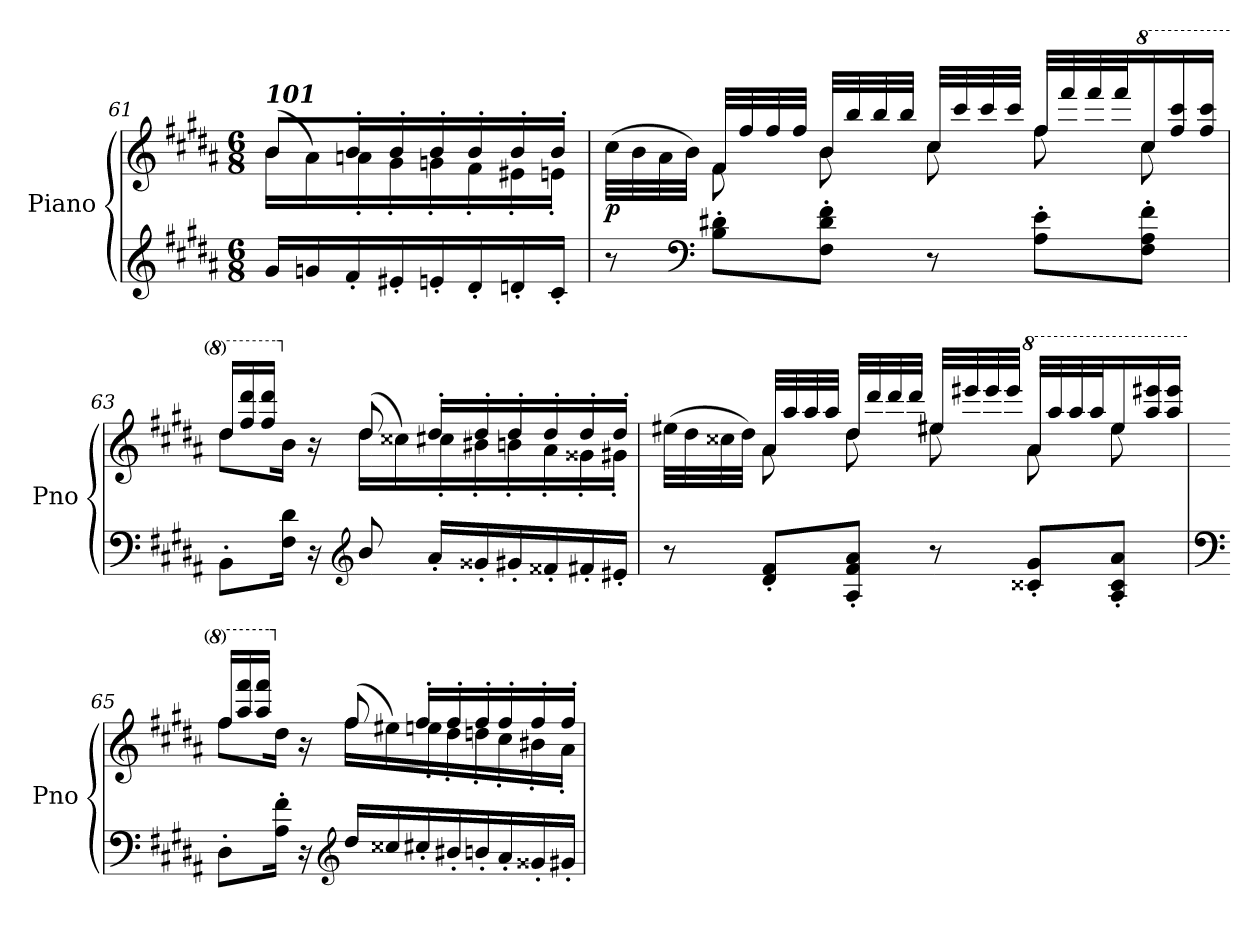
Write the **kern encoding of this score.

**kern	**kern	**dynam
*part1	*part1	*part1
*staff2	*staff1	*staff1/2
*I"Piano	*	*
*I'Pno	*	*
!!LO:LB:g=z
*clefG2	*clefG2	*
*k[f#c#g#d#a#]	*k[f#c#g#d#a#]	*
*M6/8	*M6/8	*
=61	=61	=61
*	*^	*
!	!LO:TX:a:Bi:t=101	!	!
16g#/LL	(>8b/L	16b\LL	.
16gn/	.	16a#\)	.
16f#'/	16b'/L	16an'\	.
16e#X'/	16b'/	16g#'\	.
16en'/	16b'/	16gn'\	.
16d#'/	16b'/	16f#'\	.
16dn'/	16b'/	16e#X'\	.
16c#'/JJ	16b'/JJ	16en'\JJ	.
=62	=62	=62	=62
!	!	!	!LO:DY:b
8r	(>32cc#\LLL	8ryy	p
.	32b\	.	.
.	32a#\	.	.
.	32b\JJJ)	.	.
*clefF4	*	*	*
8B\' 8d#X\'L	32f#/LLL	8f#\	.
.	32ff#/	.	.
.	32ff#/	.	.
.	32ff#/JJJ	.	.
8F#\' 8d#\' 8f#\'J	32b/LLL	8b\	.
.	32bb/	.	.
.	32bb/	.	.
.	32bb/JJJ	.	.
8r	32cc#/LLL	8cc#\	.
.	32ccc#/	.	.
.	32ccc#/	.	.
.	32ccc#/JJJ	.	.
8A#\' 8e\'L	32ff#/LLL	8ff#\	.
.	32fff#/	.	.
.	32fff#/	.	.
.	32fff#/J	.	.
*	*8va	*	*
*	*Xtuplet	*	*
8F#\' 8A#\' 8f#\'J	24ccc#/	8ccc#\	.
.	24fff#/ 24cccc#/	.	.
.	24fff#/ 24cccc#/JJ	.	.
!!LO:LB:g=z	!!
=63	=63	=63	=63
8BB'\L	24ddd#/LL	8ddd#\L	.
.	24fff#/ 24dddd#/	.	.
.	24fff#/ 24dddd#/JJ	.	.
16F#\ 16d#\Jk	8ryy	16bb\Jk	.
*	*X8va	*	*
16r	.	16r	.
*clefG2	*	*	*
8b/	(>8dd#/	16dd#\LL	.
.	.	16cc##X\)	.
16a#'/LL	16dd#'/LL	16cc#X'\	.
16g##X'/	16dd#'/	16b#X'\	.
16g#X'/	16dd#'/	16bn'\	.
16f##X'/	16dd#'/	16a#'\	.
16f#X'/	16dd#'/	16g##X'\	.
16e#X'/JJ	16dd#'/JJ	16g#X'\JJ	.
!!LO:LB:g=z	!!
=64	=64	=64	=64
8r	(>32ee#X\LLL	8ryy	.
.	32dd#\	.	.
.	32cc##X\	.	.
.	32dd#\JJJ)	.	.
8d#/' 8f#/'L	32a#/LLL	8a#\	.
.	32aa#/	.	.
.	32aa#/	.	.
.	32aa#/JJJ	.	.
8A#/' 8f#/' 8a#/'J	32dd#/LLL	8dd#\	.
.	32ddd#/	.	.
.	32ddd#/	.	.
.	32ddd#/JJJ	.	.
8r	32ee#X/LLL	8ee#X\	.
.	32eee#X/	.	.
.	32eee#/	.	.
.	32eee#/JJJ	.	.
*	*8va	*	*
8c##X/' 8g#/'L	32aa#/LLL	8aa#\	.
.	32aaa#/	.	.
.	32aaa#/	.	.
.	32aaa#/J	.	.
8A#/' 8c##/' 8a#/'J	24eee#/	8eee#\	.
.	24aaa#/ 24eeee#X/	.	.
.	24aaa#/ 24eeee#/JJ	.	.
!!LO:LB:g=z	!!
=65	=65	=65	=65
*clefF4	*	*	*
8D#'\L	24fff#/LL	8fff#\L	.
.	24aaa#/ 24ffff#/	.	.
.	24aaa#/ 24ffff#/JJ	.	.
16A#\' 16f#\'Jk	8ryy	16ddd#\Jk	.
*	*X8va	*	*
16r	.	16r	.
*clefG2	*	*	*
16dd#/LL	(>8ff#/	16ff#\LL	.
16cc##X/	.	16ee#X\)	.
16cc#X'/	16ff#'/LL	16een'\	.
16b#X'/	16ff#'/	16dd#'\	.
16bn'/	16ff#'/	16ddn'\	.
16a#'/	16ff#'/	16cc#'\	.
16g##X'/	16ff#'/	16b#X'\	.
16g#X'/JJ	16ff#'/JJ	16a#'\JJ	.
*	*v	*v	*
=	=	=
*-	*-	*-
